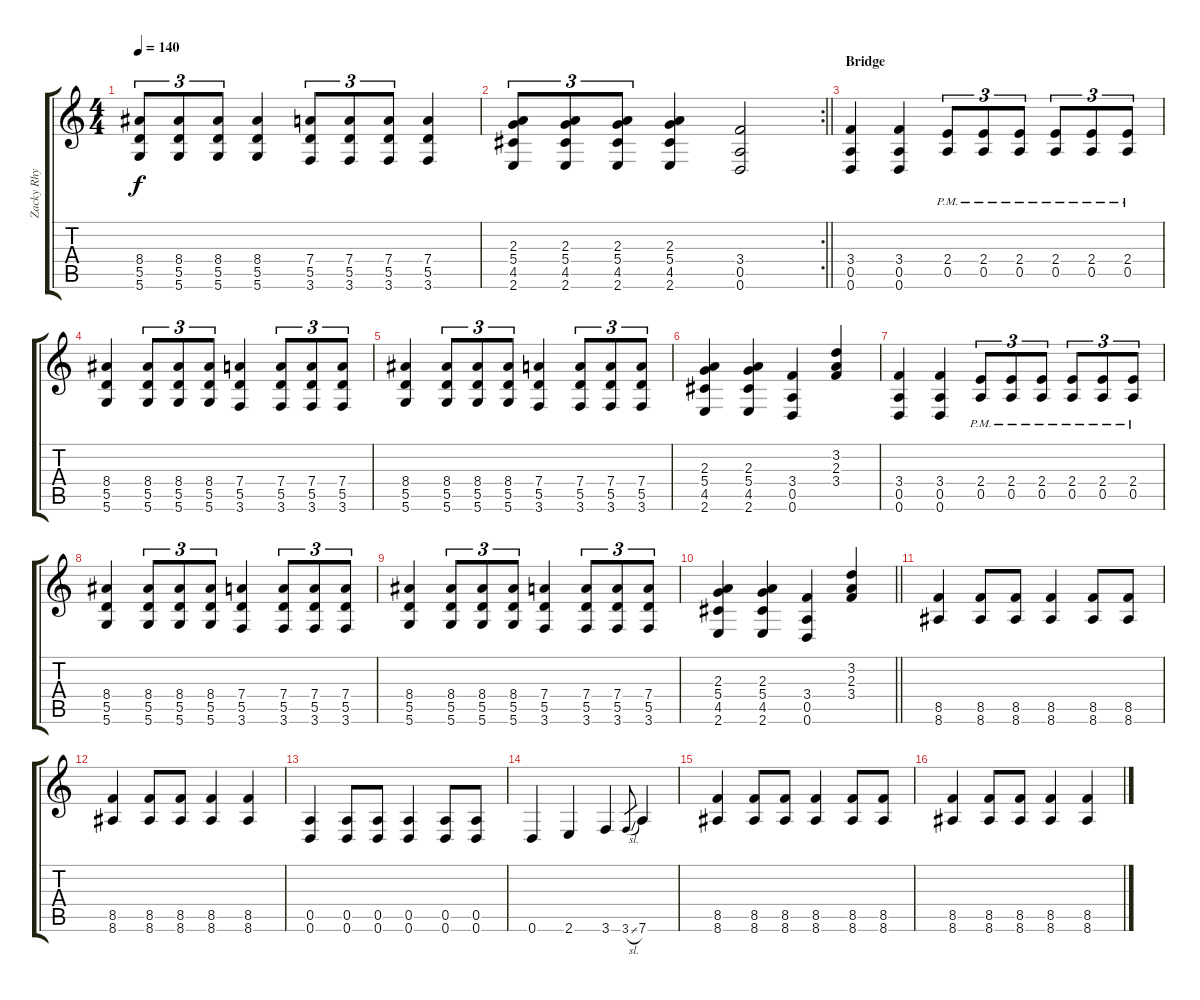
\track ("Zacky Rhy" "Zacky Rhy") {instrument distortionguitar}
\staff {score tabs}
\tuning (E4 B3 G3 D3 A2 D2) {hide}
\ts (4 4)
\tempo 140
\clef g2
\ks c
(8.4 5.5 5.6).8{tu (3 2) dy f} (8.4 5.5 5.6).8{tu (3 2)} (8.4 5.5 5.6).8{tu (3 2)} (8.4 5.5 5.6).4 (7.4 5.5 3.6).8{tu (3 2)} (7.4 5.5 3.6).8{tu (3 2)} (7.4 5.5 3.6).8{tu (3 2)} (7.4 5.5 3.6).4 |
\rc 2
\barLineRight lightlight
(2.3 5.4 4.5 2.6).8{tu (3 2)} (2.3 5.4 4.5 2.6).8{tu (3 2)} (2.3 5.4 4.5 2.6).8{tu (3 2)} (2.3 5.4 4.5 2.6).4 (3.4 0.5 0.6).2 |
\section ("" "Bridge")
(3.4 0.5 0.6).4 (3.4 0.5 0.6).4 (2.4{pm} 0.5{pm}).8{tu (3 2)} (2.4{pm} 0.5{pm}).8{tu (3 2)} (2.4{pm} 0.5{pm}).8{tu (3 2)} (2.4{pm} 0.5{pm}).8{tu (3 2)} (2.4{pm} 0.5{pm}).8{tu (3 2)} (2.4{pm} 0.5{pm}).8{tu (3 2)} |
(8.4 5.5 5.6).4 (8.4 5.5 5.6).8{tu (3 2)} (8.4 5.5 5.6).8{tu (3 2)} (8.4 5.5 5.6).8{tu (3 2)} (7.4 5.5 3.6).4 (7.4 5.5 3.6).8{tu (3 2)} (7.4 5.5 3.6).8{tu (3 2)} (7.4 5.5 3.6).8{tu (3 2)} |
(8.4 5.5 5.6).4 (8.4 5.5 5.6).8{tu (3 2)} (8.4 5.5 5.6).8{tu (3 2)} (8.4 5.5 5.6).8{tu (3 2)} (7.4 5.5 3.6).4 (7.4 5.5 3.6).8{tu (3 2)} (7.4 5.5 3.6).8{tu (3 2)} (7.4 5.5 3.6).8{tu (3 2)} |
(2.3 5.4 4.5 2.6).4 (2.3 5.4 4.5 2.6).4 (3.4 0.5 0.6).4 (3.2 2.3 3.4).4 |
(3.4 0.5 0.6).4 (3.4 0.5 0.6).4 (2.4{pm} 0.5{pm}).8{tu (3 2)} (2.4{pm} 0.5{pm}).8{tu (3 2)} (2.4{pm} 0.5{pm}).8{tu (3 2)} (2.4{pm} 0.5{pm}).8{tu (3 2)} (2.4{pm} 0.5{pm}).8{tu (3 2)} (2.4{pm} 0.5{pm}).8{tu (3 2)} |
(8.4 5.5 5.6).4 (8.4 5.5 5.6).8{tu (3 2)} (8.4 5.5 5.6).8{tu (3 2)} (8.4 5.5 5.6).8{tu (3 2)} (7.4 5.5 3.6).4 (7.4 5.5 3.6).8{tu (3 2)} (7.4 5.5 3.6).8{tu (3 2)} (7.4 5.5 3.6).8{tu (3 2)} |
(8.4 5.5 5.6).4 (8.4 5.5 5.6).8{tu (3 2)} (8.4 5.5 5.6).8{tu (3 2)} (8.4 5.5 5.6).8{tu (3 2)} (7.4 5.5 3.6).4 (7.4 5.5 3.6).8{tu (3 2)} (7.4 5.5 3.6).8{tu (3 2)} (7.4 5.5 3.6).8{tu (3 2)} |
\barLineRight lightlight
(2.3 5.4 4.5 2.6).4 (2.3 5.4 4.5 2.6).4 (3.4 0.5 0.6).4 (3.2 2.3 3.4).4 |
(8.5 8.6).4 (8.5 8.6).8 (8.5 8.6).8 (8.5 8.6).4 (8.5 8.6).8 (8.5 8.6).8 |
(8.5 8.6).4 (8.5 8.6).8 (8.5 8.6).8 (8.5 8.6).4 (8.5 8.6).4 |
(0.5 0.6).4 (0.5 0.6).8 (0.5 0.6).8 (0.5 0.6).4 (0.5 0.6).8 (0.5 0.6).8 |
0.6.4 2.6.4 3.6.4 3.6{sl}.8{gr} 7.6.4 |
(8.5 8.6).4 (8.5 8.6).8 (8.5 8.6).8 (8.5 8.6).4 (8.5 8.6).8 (8.5 8.6).8 |
(8.5 8.6).4 (8.5 8.6).8 (8.5 8.6).8 (8.5 8.6).4 (8.5 8.6).4
